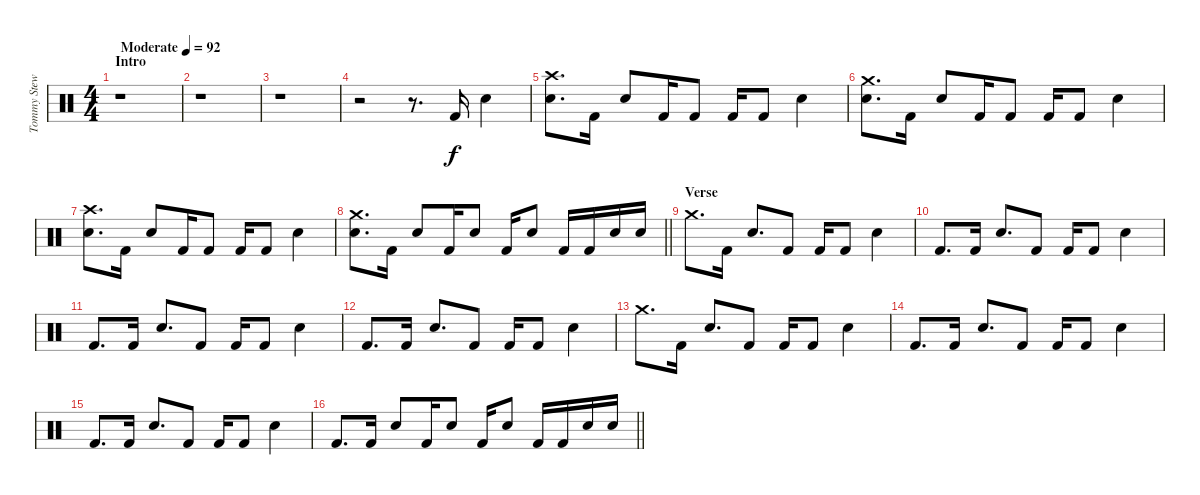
\track ("Tommy Stewart (Drums)" "Tommy Stew") {instrument percussion}
\staff {score}
\articulation defaults
\ts (4 4)
\section ("" "Intro")
\tempo (92 "Moderate")
\clef neutral
\ks c
r.1{dy f} |
r.1 |
r.1 |
r.2 r.8{d} "Kick (hit) 2".16 "Electric Snare (hit)".4 |
("Crash high (hit)" "Electric Snare (hit)").8{d} "Kick (hit) 2".16 "Electric Snare (hit)".8 "Kick (hit) 2".16 "Kick (hit) 2".8 "Kick (hit) 2".16 "Kick (hit) 2".8 "Electric Snare (hit)".4 |
("Crash medium (hit)" "Electric Snare (hit)").8{d} "Kick (hit) 2".16 "Electric Snare (hit)".8 "Kick (hit) 2".16 "Kick (hit) 2".8 "Kick (hit) 2".16 "Kick (hit) 2".8 "Electric Snare (hit)".4 |
("Crash high (hit)" "Electric Snare (hit)").8{d} "Kick (hit) 2".16 "Electric Snare (hit)".8 "Kick (hit) 2".16 "Kick (hit) 2".8 "Kick (hit) 2".16 "Kick (hit) 2".8 "Electric Snare (hit)".4 |
\barLineRight lightlight
("Crash medium (hit)" "Electric Snare (hit)").8{d} "Kick (hit) 2".16 "Electric Snare (hit)".8 "Kick (hit) 2".16 "Electric Snare (hit)".8 "Kick (hit) 2".16 "Electric Snare (hit)".8 "Kick (hit) 2".16 "Kick (hit) 2".16 "Electric Snare (hit)".16 "Electric Snare (hit)".16 |
\section ("" "Verse")
"Crash medium (hit)".8{d} "Kick (hit) 2".16 "Electric Snare (hit)".8{d} "Kick (hit) 2".8 "Kick (hit) 2".16 "Kick (hit) 2".8 "Electric Snare (hit)".4 |
"Kick (hit) 2".8{d} "Kick (hit) 2".16 "Electric Snare (hit)".8{d} "Kick (hit) 2".8 "Kick (hit) 2".16 "Kick (hit) 2".8 "Electric Snare (hit)".4 |
"Kick (hit) 2".8{d} "Kick (hit) 2".16 "Electric Snare (hit)".8{d} "Kick (hit) 2".8 "Kick (hit) 2".16 "Kick (hit) 2".8 "Electric Snare (hit)".4 |
"Kick (hit) 2".8{d} "Kick (hit) 2".16 "Electric Snare (hit)".8{d} "Kick (hit) 2".8 "Kick (hit) 2".16 "Kick (hit) 2".8 "Electric Snare (hit)".4 |
"Crash medium (hit)".8{d} "Kick (hit) 2".16 "Electric Snare (hit)".8{d} "Kick (hit) 2".8 "Kick (hit) 2".16 "Kick (hit) 2".8 "Electric Snare (hit)".4 |
"Kick (hit) 2".8{d} "Kick (hit) 2".16 "Electric Snare (hit)".8{d} "Kick (hit) 2".8 "Kick (hit) 2".16 "Kick (hit) 2".8 "Electric Snare (hit)".4 |
"Kick (hit) 2".8{d} "Kick (hit) 2".16 "Electric Snare (hit)".8{d} "Kick (hit) 2".8 "Kick (hit) 2".16 "Kick (hit) 2".8 "Electric Snare (hit)".4 |
\barLineRight lightlight "Kick (hit) 2".8{d} "Kick (hit) 2".16 "Electric Snare (hit)".8 "Kick (hit) 2".16 "Electric Snare (hit)".8 "Kick (hit) 2".16 "Electric Snare (hit)".8 "Kick (hit) 2".16 "Kick (hit) 2".16 "Electric Snare (hit)".16 "Electric Snare (hit)".16
